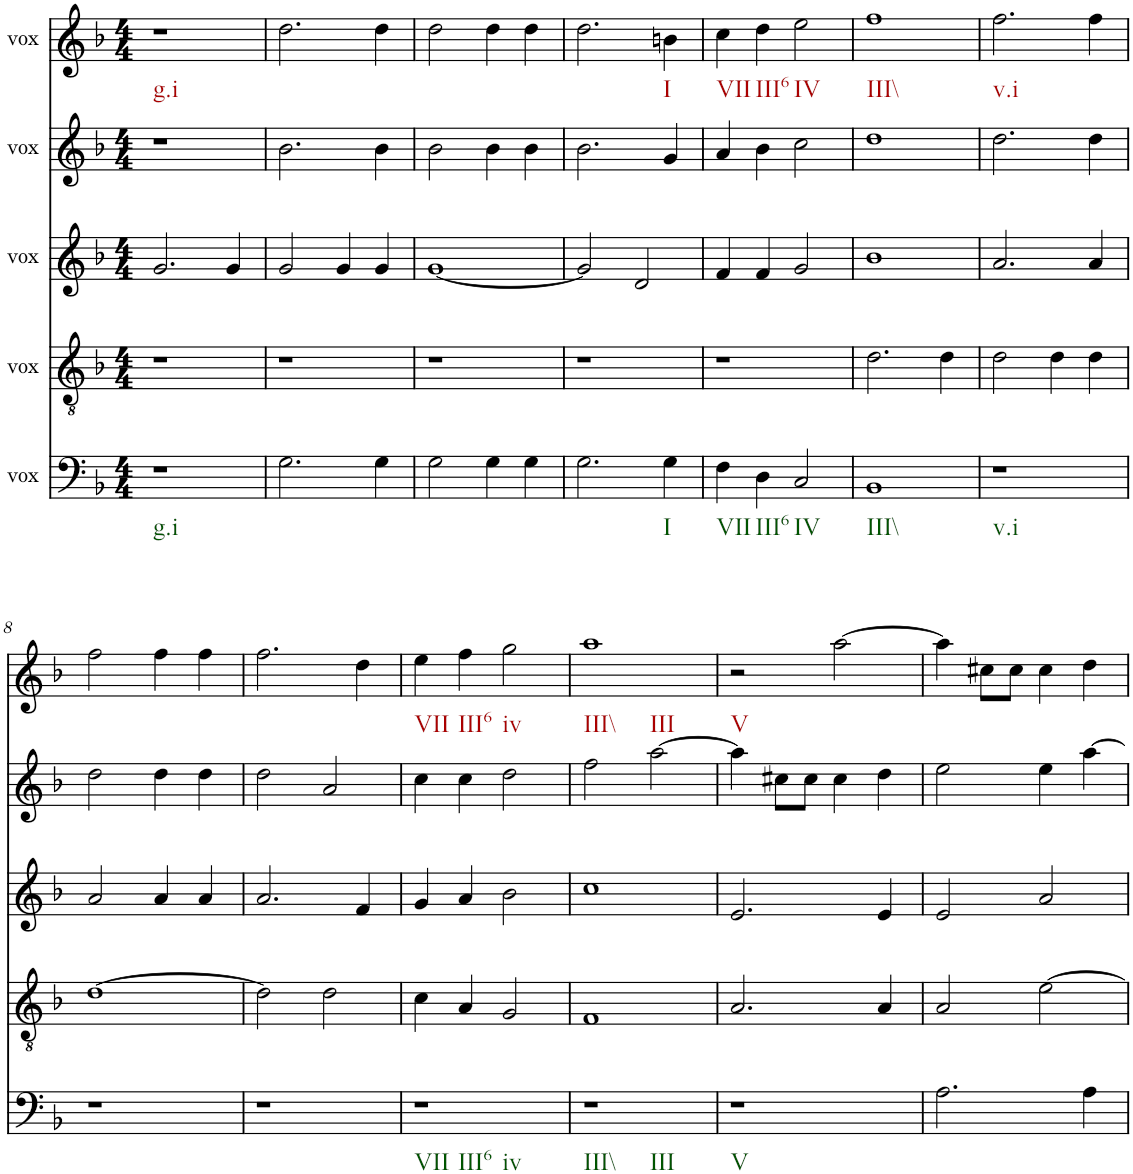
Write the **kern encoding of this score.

**kern	**kern	**kern	**kern	**kern
*part5	*part4	*part3	*part2	*part1
*staff5	*staff4	*staff3	*staff2	*staff1
*I"vox	*I"vox	*I"vox	*I"vox	*I"vox
*clefF4	*clefGv2	*clefG2	*clefG2	*clefG2
*k[b-]	*k[b-]	*k[b-]	*k[b-]	*k[b-]
*M4/4	*M4/4	*M4/4	*M4/4	*M4/4
=1	=1	=1	=1	=1
1r	1r	2.g/	1r	1r
.	.	4g/	.	.
=2	=2	=2	=2	=2
2.G\	1r	2g/	2.b-\	2.dd\
.	.	4g/	.	.
4G\	.	4g/	4b-\	4dd\
=3	=3	=3	=3	=3
2G\	1r	[1g	2b-\	2dd\
4G\	.	.	4b-\	4dd\
4G\	.	.	4b-\	4dd\
=4	=4	=4	=4	=4
2.G\	1r	2g/]	2.b-\	2.dd\
.	.	2d/	.	.
4G\	.	.	4g/	4bn\
=5	=5	=5	=5	=5
4F\	1r	4f/	4a/	4cc\
4D\	.	4f/	4b-\	4dd\
2C/	.	2g/	2cc\	2ee\
=6	=6	=6	=6	=6
1BB-	2.d\	1b-	1dd	1ff
.	4d\	.	.	.
=7	=7	=7	=7	=7
1r	2d\	2.a/	2.dd\	2.ff\
.	4d\	.	.	.
.	4d\	4a/	4dd\	4ff\
!!LO:LB:g=z
=8	=8	=8	=8	=8
1r	[1d	2a/	2dd\	2ff\
.	.	4a/	4dd\	4ff\
.	.	4a/	4dd\	4ff\
=9	=9	=9	=9	=9
1r	2d\]	2.a/	2dd\	2.ff\
.	2d\	.	2a/	.
.	.	4f/	.	4dd\
=10	=10	=10	=10	=10
1r	4c\	4g/	4cc\	4ee\
.	4A/	4a/	4cc\	4ff\
.	2G/	2b-\	2dd\	2gg\
=11	=11	=11	=11	=11
1r	1F	1cc	2ff\	1aa
.	.	.	[2aa\	.
=12	=12	=12	=12	=12
1r	2.A/	2.e/	4aa\]	2r
.	.	.	8cc#X\L	.
.	.	.	8cc#\J	.
.	.	.	4cc#\	[2aa\
.	4A/	4e/	4dd\	.
=13	=13	=13	=13	=13
2.A\	2A/	2e/	2ee\	4aa\]
.	.	.	.	8cc#X\L
.	.	.	.	8cc#\J
.	[2e\	2a/	4ee\	4cc#\
4A\	.	.	[4aa\	4dd\
=	=	=	=	=
*-	*-	*-	*-	*-
